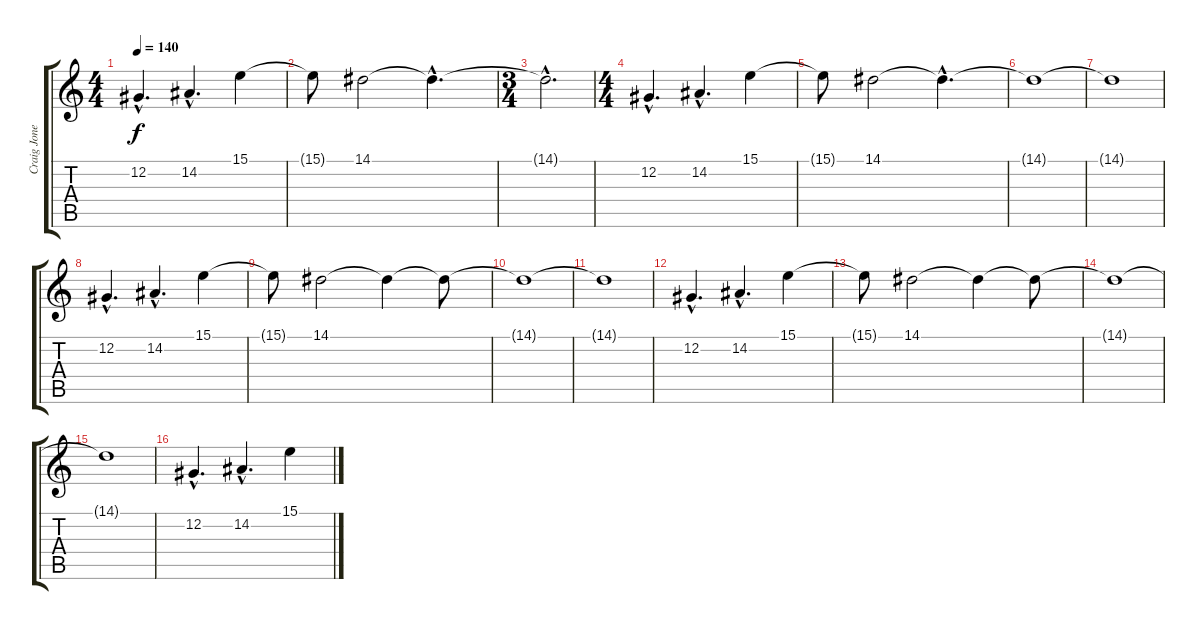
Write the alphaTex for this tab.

\track ("Craig Jones" "Craig Jone") {instrument sitar}
\staff {score tabs}
\tuning (Db4 Ab3 E3 B2 Gb2 B1) {hide}
\ts (4 4)
\tempo 140
\clef g2
\ks c
12.2{hac}.4{d dy f instrument sitar} 14.2{hac}.4{d} 15.1.4 |
15.1{t}.8 14.1.2 14.1{hac t}.4{d} |
\ts (3 4)
14.1{hac t}.2{d} |
\ts (4 4)
12.2{hac}.4{d} 14.2{hac}.4{d} 15.1.4 |
15.1{t}.8 14.1.2 14.1{hac t}.4{d} |
14.1{t}.1 |
14.1{t}.1 |
12.2{hac}.4{d} 14.2{hac}.4{d} 15.1.4 |
15.1{t}.8 14.1.2 14.1{t}.4 14.1{t}.8 |
14.1{t}.1 |
14.1{t}.1 |
12.2{hac}.4{d} 14.2{hac}.4{d} 15.1.4 |
15.1{t}.8 14.1.2 14.1{t}.4 14.1{t}.8 |
14.1{t}.1 |
14.1{t}.1 |
12.2{hac}.4{d} 14.2{hac}.4{d} 15.1.4
